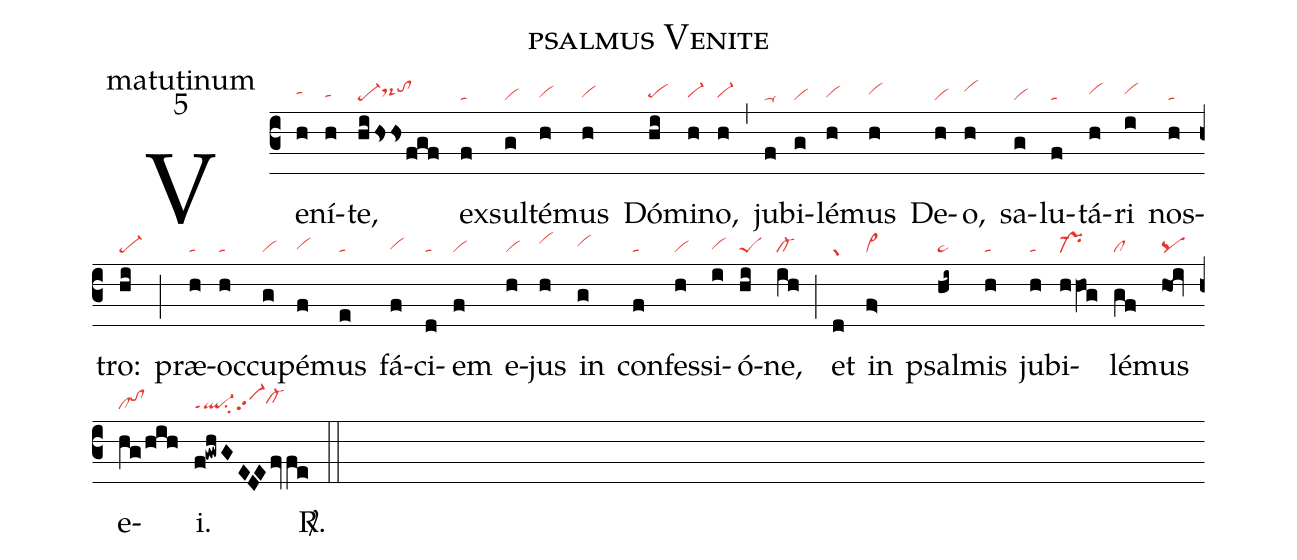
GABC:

name: psalmus Venite;
office-part: matutinum;
mode: 5;
nabc-lines: 1;
%%
(c3)
Ve(h|tahh)ní(h|tahg)te,(hihssfgf|pe-ds-hhtohi) ex(f|ta)sul(g|vi)té(h|vihg)mus(h|vihg) Dó(hi|pehg)mi(h|vi-hg)no,(h|vi-hg) (,)
ju(f|ta-)bi(g|vi)lé(h|vihg)mus(h|vihh) De(h|vi)o,(h|vihi) sa(g|vi)lu(f|ta)tá(h|vihh)ri(i|vihh) nos(h|ta)tro:(hi|pe-) (;)
præ(h|ta)oc(h|ta)cu(g|vi)pé(f|vihg)mus(e|ta) fá(f|vihg)ci(d|ta)em(f|vi) e(h|vi)jus(h|vihi) in(g|vihh) con(f|ta)fes(h|vi)si(i|vihg)ó(hi|peS)ne,(ih|cl-) (;)
et(d|gr) in(f>|vi>) psal(hi~|ta>)mis(h|ta) ju(h|ta)bi(h/hOg|pr-)lé(gf|cl)mus(ho<!iv|pq) e(hg/hih|cltohi)i.(f!gwhGEDEfv/fe|ql-ppt1su2vi-pp2cl-hh) <sp>R/</sp>.(::)
